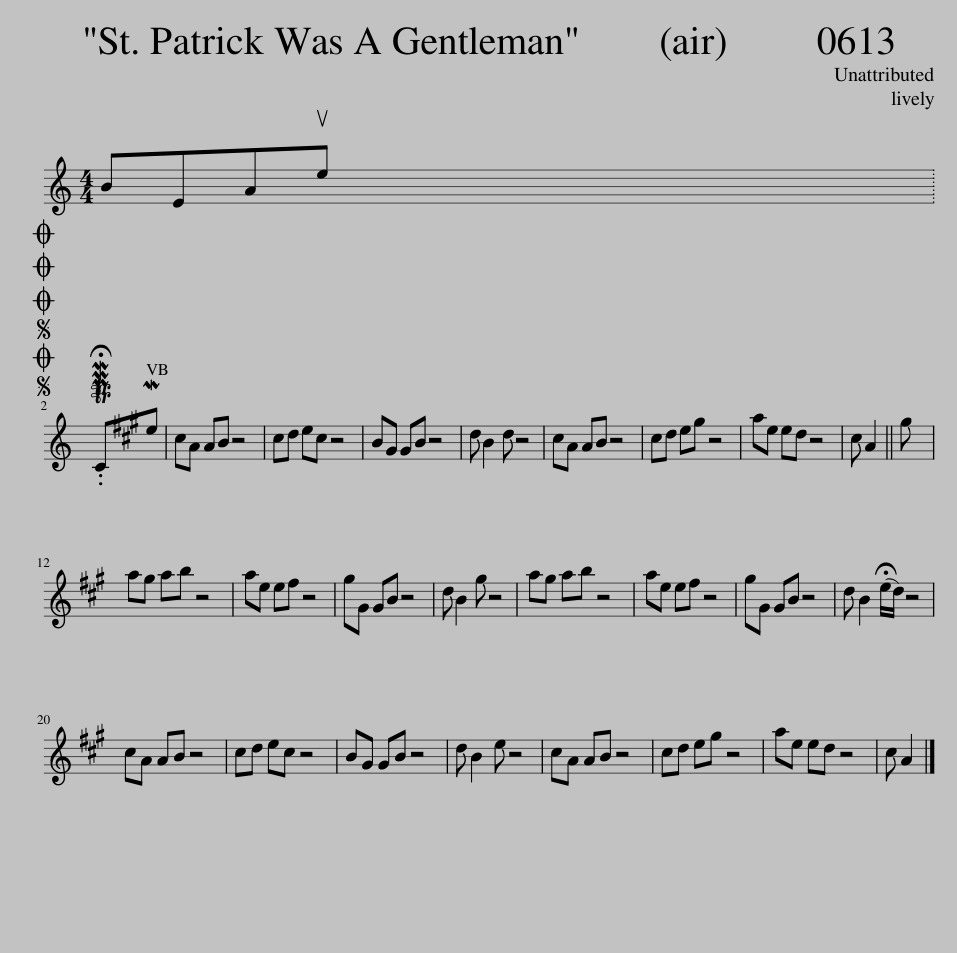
X:1
L:1/8
M:4/4
I:linebreak $
K:C
V:1 treble
V:1
 BEAue x2002 |$SOSOOO .!fermata!PMTCMe | ^cA AB z4 | ^cd ec z4 | B^G GB z4 | %5
 d B2 d z4 | ^cA AB z4 | ^cd e^g z4 | ae ed z4 | ^c A2 || %10
 ^g |$ a^g ab z4 | ae e^f z4 | ^g^G GB z4 | d B2 ^g z4 | %15
 a^g ab z4 | ae e^f z4 | ^g^G GB z4 | d B2 (!fermata!e/d/) z4 |$ ^cA AB z4 | %20
 ^cd ec z4 | B^G GB z4 | d B2 e z4 | ^cA AB z4 | ^cd e^g z4 | %25
 ae ed z4 | ^c A2 |] %27
